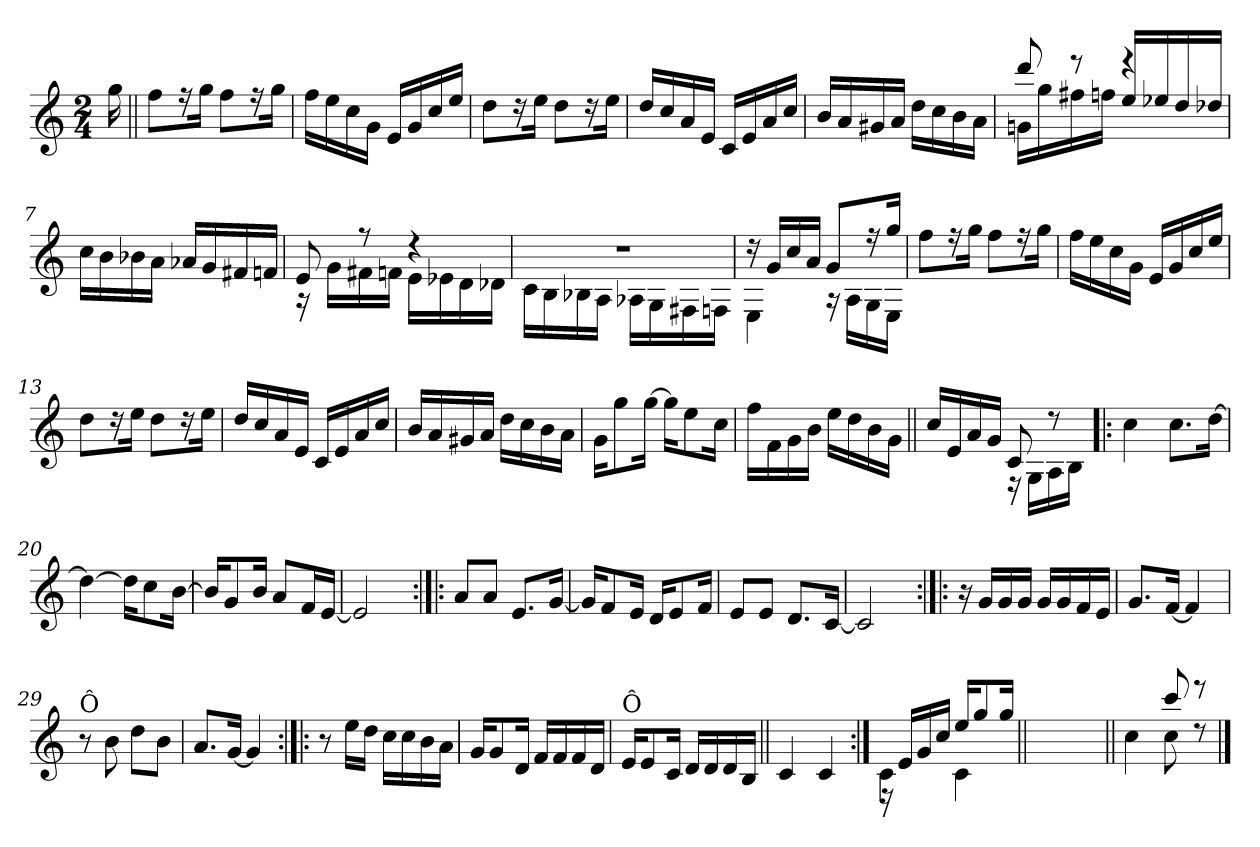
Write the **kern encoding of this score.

**kern
*part1
*staff1
*clefG2
*k[]
*C:
*M2/4
=
16gg\
=1||
8ff\L
16r
16gg\Jk
8ff\L
16r
16gg\Jk
=2
16ff\LL
16ee\
16cc\
16g\JJ
16e/LL
16g/
16cc/
16ee/JJ
=3
8dd\L
16r
16ee\Jk
8dd\L
16r
16ee\Jk
=4
16dd/LL
16cc/
16a/
16e/JJ
16c/LL
16e/
16a/
16cc/JJ
!!LO:LB:g=z
=5
16b/LL
16a/
16g#X/
16a/JJ
16dd\LL
16cc\
16b\
16a\JJ
=6
*^
16gn\LL	8ddd!/
16gg\	.
16ff#X\	8reee
16ffn\JJ	.
16ee/LL	4reee
16ee-X/	.
16dd/	.
16dd-X/JJ	.
*v	*v
=7
16cc\LL
16b\
16b-X\
16a\JJ
16a-X/LL
16g/
16f#X/
16fn/JJ
=8
*^
8e/	16rA
.	16g\LL
8ree	16f#X\
.	16fn\JJ
4rdd	16e\LL
.	16e-X\
.	16d\
.	16d-X\JJ
!!LO:LB:g=z	!!
=9	=9
!LO:N:vis=1	!
2r	16c\LL
.	16B\
.	16B-X\
.	16A\JJ
.	16A-X\LL
.	16G\
.	16F#X\
.	16Fn\JJ
=10	=10
16rdd	4E\
16g/LL	.
16cc/	.
16a/JJ	.
8g/L	16rG
.	16A\LL
16r	16G\
16gg/Jk	16E\JJ
*v	*v
=11
8ff\L
16r
16gg\Jk
8ff\L
16r
16gg\Jk
=12
16ff\LL
16ee\
16cc\
16g\JJ
16e/LL
16g/
16cc/
16ee/JJ
!!LO:LB:g=z
=13
8dd\L
16r
16ee\Jk
8dd\L
16r
16ee\Jk
=14
16dd/LL
16cc/
16a/
16e/JJ
16c/LL
16e/
16a/
16cc/JJ
=15
16b/LL
16a/
16g#X/
16a/JJ
16dd\LL
16cc\
16b\
16a\JJ
=16
16g\KL
8gg\
[16gg\Jk
16gg\KL]
8ee\
16cc\Jk
=17
16ff\LL
16f\
16g\
16b\JJ
16ee\LL
16dd\
16b\
16g\JJ
!!LO:LB:g=z
=18||
*^
16cc/LL	4ryy
16e/	.
16a/	.
16g/JJ	.
8c/	16rF
.	16G\LL
8rdd	16A\
.	16B\JJ
*v	*v
=19!|:
4cc\
8.cc\L
[>16dd\Jk
=20
4dd\_
16dd\KL]
8cc\
[16b\Jk
=21
16b/KL]
8g/
16b/Jk
8a/L
16f/L
[16e/JJ
=22
2e/]
!!LO:LB:g=z
=23:|!|:
8a/L
8a/J
8.e/L
[16g/Jk
=24
16g/KL]
8f/
16e/Jk
16d/KL
8e/
16f/Jk
=25
8e/L
8e/J
8.d/L
[16c/Jk
=26
2c/]
=27:|!|:
16r
16g/LL
16g/
16g/JJ
16g/LL
16g/
16f/
16e/JJ
!!LO:LB:g=z
=28
8.g/L
[16f/Jk
4f/]
=29
!LO:TX:a:t=Ô
8r
8b\
8dd\L
8b\J
=30
8.a/L
[16g/Jk
4g/]
=31:|!|:
8r
16ee\LL
16dd\JJ
16cc\LL
16cc\
16b\
16a\JJ
=32
16g/KL
8g/
16d/Jk
16f/LL
16f/
16f/
16d/JJ
!!LO:LB:g=z
=33
!LO:TX:a:t=Ô
16e/KL
8e/
16c/Jk
16d/LL
16d/
16d/
16B/JJ
=34||
4c/
4c/
=35:|!
*^
4c\	16r
.	16e/LL
.	16g/
.	16cc/JJ
4c\	16ee/KL
.	8gg/
.	16gg/Jk
*v	*v
=35X1||
*stria0
2ryy
=36||
*stria5
*^
4cc\	4ryy
8cc\	8ccc!/
8r	8rddd
*v	*v
==
*-
